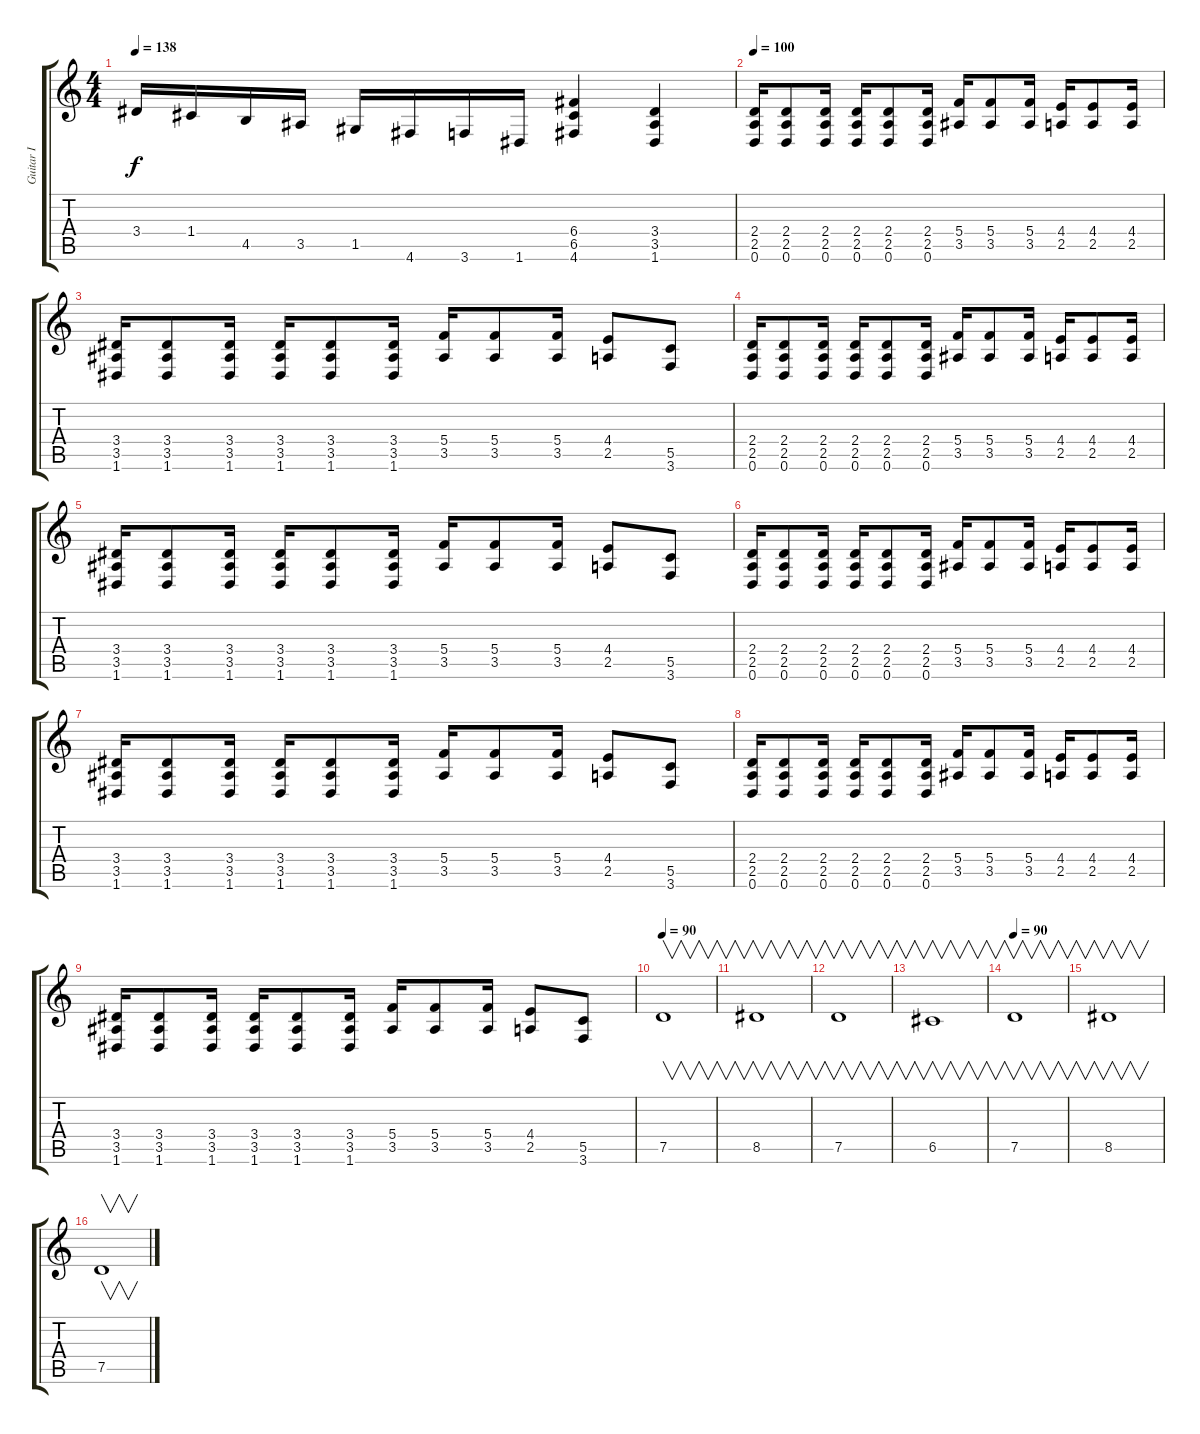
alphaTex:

\track ("Guitar I" "Guitar I") {instrument distortionguitar}
\staff {score tabs}
\tuning (D4 A3 F3 C3 G2 D2) {hide}
\ts (4 4)
\tempo 138
\clef g2
\ks c
3.4.16{dy f} 1.4.16 4.5.16 3.5.16 1.5.16 4.6.16 3.6.16 1.6.16 (6.4 6.5 4.6).4 (3.4 3.5 1.6).4 |
\tempo 100
(2.4 2.5 0.6).16 (2.4 2.5 0.6).8 (2.4 2.5 0.6).16 (2.4 2.5 0.6).16 (2.4 2.5 0.6).8 (2.4 2.5 0.6).16 (5.4 3.5).16 (5.4 3.5).8 (5.4 3.5).16 (4.4 2.5).16 (4.4 2.5).8 (4.4 2.5).16 |
(3.4 3.5 1.6).16 (3.4 3.5 1.6).8 (3.4 3.5 1.6).16 (3.4 3.5 1.6).16 (3.4 3.5 1.6).8 (3.4 3.5 1.6).16 (5.4 3.5).16 (5.4 3.5).8 (5.4 3.5).16 (4.4 2.5).8 (5.5 3.6).8 |
(2.4 2.5 0.6).16 (2.4 2.5 0.6).8 (2.4 2.5 0.6).16 (2.4 2.5 0.6).16 (2.4 2.5 0.6).8 (2.4 2.5 0.6).16 (5.4 3.5).16 (5.4 3.5).8 (5.4 3.5).16 (4.4 2.5).16 (4.4 2.5).8 (4.4 2.5).16 |
(3.4 3.5 1.6).16 (3.4 3.5 1.6).8 (3.4 3.5 1.6).16 (3.4 3.5 1.6).16 (3.4 3.5 1.6).8 (3.4 3.5 1.6).16 (5.4 3.5).16 (5.4 3.5).8 (5.4 3.5).16 (4.4 2.5).8 (5.5 3.6).8 |
(2.4 2.5 0.6).16 (2.4 2.5 0.6).8 (2.4 2.5 0.6).16 (2.4 2.5 0.6).16 (2.4 2.5 0.6).8 (2.4 2.5 0.6).16 (5.4 3.5).16 (5.4 3.5).8 (5.4 3.5).16 (4.4 2.5).16 (4.4 2.5).8 (4.4 2.5).16 |
(3.4 3.5 1.6).16 (3.4 3.5 1.6).8 (3.4 3.5 1.6).16 (3.4 3.5 1.6).16 (3.4 3.5 1.6).8 (3.4 3.5 1.6).16 (5.4 3.5).16 (5.4 3.5).8 (5.4 3.5).16 (4.4 2.5).8 (5.5 3.6).8 |
(2.4 2.5 0.6).16 (2.4 2.5 0.6).8 (2.4 2.5 0.6).16 (2.4 2.5 0.6).16 (2.4 2.5 0.6).8 (2.4 2.5 0.6).16 (5.4 3.5).16 (5.4 3.5).8 (5.4 3.5).16 (4.4 2.5).16 (4.4 2.5).8 (4.4 2.5).16 |
(3.4 3.5 1.6).16 (3.4 3.5 1.6).8 (3.4 3.5 1.6).16 (3.4 3.5 1.6).16 (3.4 3.5 1.6).8 (3.4 3.5 1.6).16 (5.4 3.5).16 (5.4 3.5).8 (5.4 3.5).16 (4.4 2.5).8 (5.5 3.6).8 |
\tempo 90
7.5.1{v} |
8.5.1{v} |
7.5.1{v} |
6.5.1{v} |
\tempo 90
7.5.1{v} |
8.5.1{v} |
7.5.1{v}
